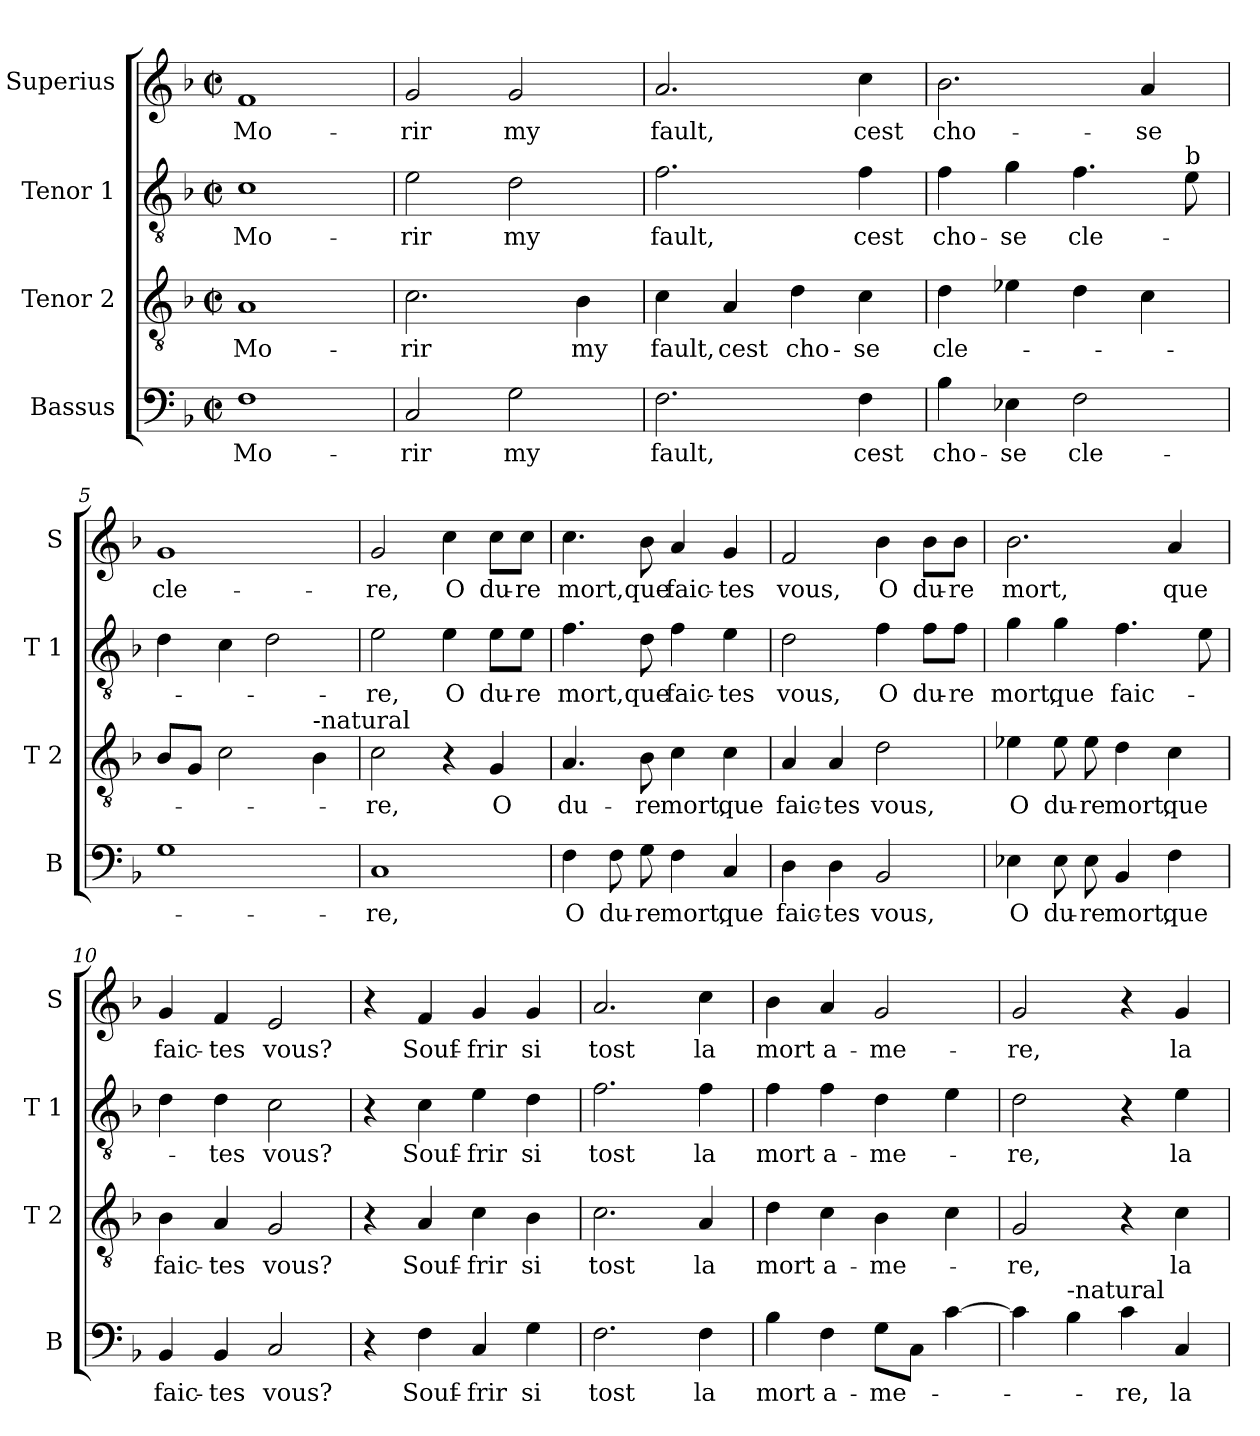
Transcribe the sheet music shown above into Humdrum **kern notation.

**kern	**text	**kern	**text	**kern	**text	**kern	**text
*part4	*part4	*part3	*part3	*part2	*part2	*part1	*part1
*staff4	*staff4	*staff3	*staff3	*staff2	*staff2	*staff1	*staff1
*I"Bassus	*	*I"Tenor 2	*	*I"Tenor 1	*	*I"Superius	*
*I'B	*	*I'T 2	*	*I'T 1	*	*I'S	*
*clefF4	*	*clefGv2	*	*clefGv2	*	*clefG2	*
*k[b-]	*	*k[b-]	*	*k[b-]	*	*k[b-]	*
*F:	*	*F:	*	*F:	*	*F:	*
*M2/2	*	*M2/2	*	*M2/2	*	*M2/2	*
*met(c|)	*	*met(c|)	*	*met(c|)	*	*met(c|)	*
=1	=1	=1	=1	=1	=1	=1	=1
1F	Mo-	1A	Mo-	1c	Mo-	1f	Mo-
=2	=2	=2	=2	=2	=2	=2	=2
2C/	-rir	2.c\	-rir	2e\	-rir	2g/	-rir
2G\	my	.	.	2d\	my	2g/	my
.	.	4B-\	my	.	.	.	.
=3	=3	=3	=3	=3	=3	=3	=3
2.F\	fault,	4c\	fault,	2.f\	fault,	2.a/	fault,
.	.	4A/	cest	.	.	.	.
.	.	4d\	cho-	.	.	.	.
4F\	cest	4c\	-se	4f\	cest	4cc\	cest
=4	=4	=4	=4	=4	=4	=4	=4
4B-\	cho-	4d\	cle-	4f\	cho-	2.b-\	cho-
4E-X\	-se	4e-X\	.	4g\	-se	.	.
2F\	cle-	4d\	.	4.f\	cle-	.	.
.	.	4c\	.	.	.	4a/	-se
!	!	!	!	!LO:TX:a:t=b	!	!	!
.	.	.	.	8e\	.	.	.
=5	=5	=5	=5	=5	=5	=5	=5
1G	.	8B-/L	.	4d\	.	1g	cle-
.	.	8G/J	.	.	.	.	.
.	.	2c\	.	4c\	.	.	.
.	.	.	.	2d\	.	.	.
!	!	!LO:TX:a:t=-natural	!	!	!	!	!
.	.	4B-\	.	.	.	.	.
!!LO:LB:g=z
=6	=6	=6	=6	=6	=6	=6	=6
1C	-re,	2c\	-re,	2e\	-re,	2g/	-re,
.	.	4r	.	4e\	O	4cc\	O
.	.	4G/	O	8e\L	du-	8cc\L	du-
.	.	.	.	8e\J	-re	8cc\J	-re
=7	=7	=7	=7	=7	=7	=7	=7
4F\	O	4.A/	du-	4.f\	mort,	4.cc\	mort,
8F\	du-	.	.	.	.	.	.
8G\	-re	8B-\	-re	8d\	que	8b-\	que
4F\	mort,	4c\	mort,	4f\	faic-	4a/	faic-
4C/	que	4c\	que	4e\	-tes	4g/	-tes
=8	=8	=8	=8	=8	=8	=8	=8
4D\	faic-	4A/	faic-	2d\	vous,	2f/	vous,
4D\	-tes	4A/	-tes	.	.	.	.
2BB-/	vous,	2d\	vous,	4f\	O	4b-\	O
.	.	.	.	8f\L	du-	8b-\L	du-
.	.	.	.	8f\J	-re	8b-\J	-re
=9	=9	=9	=9	=9	=9	=9	=9
4E-X\	O	4e-X\	O	4g\	mort,	2.b-\	mort,
8E-\	du-	8e-\	du-	4g\	que	.	.
8E-\	-re	8e-\	-re	.	.	.	.
4BB-/	mort,	4d\	mort,	4.f\	faic-	.	.
4F\	que	4c\	que	.	.	4a/	que
.	.	.	.	8e\	.	.	.
=10	=10	=10	=10	=10	=10	=10	=10
4BB-/	faic-	4B-\	faic-	4d\	.	4g/	faic-
4BB-/	-tes	4A/	-tes	4d\	-tes	4f/	-tes
2C/	vous?	2G/	vous?	2c\	vous?	2e/	vous?
!!LO:LB:g=z
=11	=11	=11	=11	=11	=11	=11	=11
4r	.	4r	.	4r	.	4r	.
4F\	Souf-	4A/	Souf-	4c\	Souf-	4f/	Souf-
4C/	-frir	4c\	-frir	4e\	-frir	4g/	-frir
4G\	si	4B-\	si	4d\	si	4g/	si
=12	=12	=12	=12	=12	=12	=12	=12
2.F\	tost	2.c\	tost	2.f\	tost	2.a/	tost
4F\	la	4A/	la	4f\	la	4cc\	la
=13	=13	=13	=13	=13	=13	=13	=13
4B-\	mort	4d\	mort	4f\	mort	4b-\	mort
4F\	a-	4c\	a-	4f\	a-	4a/	a-
8G\L	-me-	4B-\	-me-	4d\	-me-	2g/	-me-
8C\J	.	.	.	.	.	.	.
[4c\	.	4c\	.	4e\	.	.	.
=14	=14	=14	=14	=14	=14	=14	=14
4c\]	.	2G/	-re,	2d\	-re,	2g/	-re,
!LO:TX:a:t=-natural	!	!	!	!	!	!	!
4B-\	.	.	.	.	.	.	.
4c\	-re,	4r	.	4r	.	4r	.
4C/	la	4c\	la	4e\	la	4g/	la
=	=	=	=	=	=	=	=
*-	*-	*-	*-	*-	*-	*-	*-
